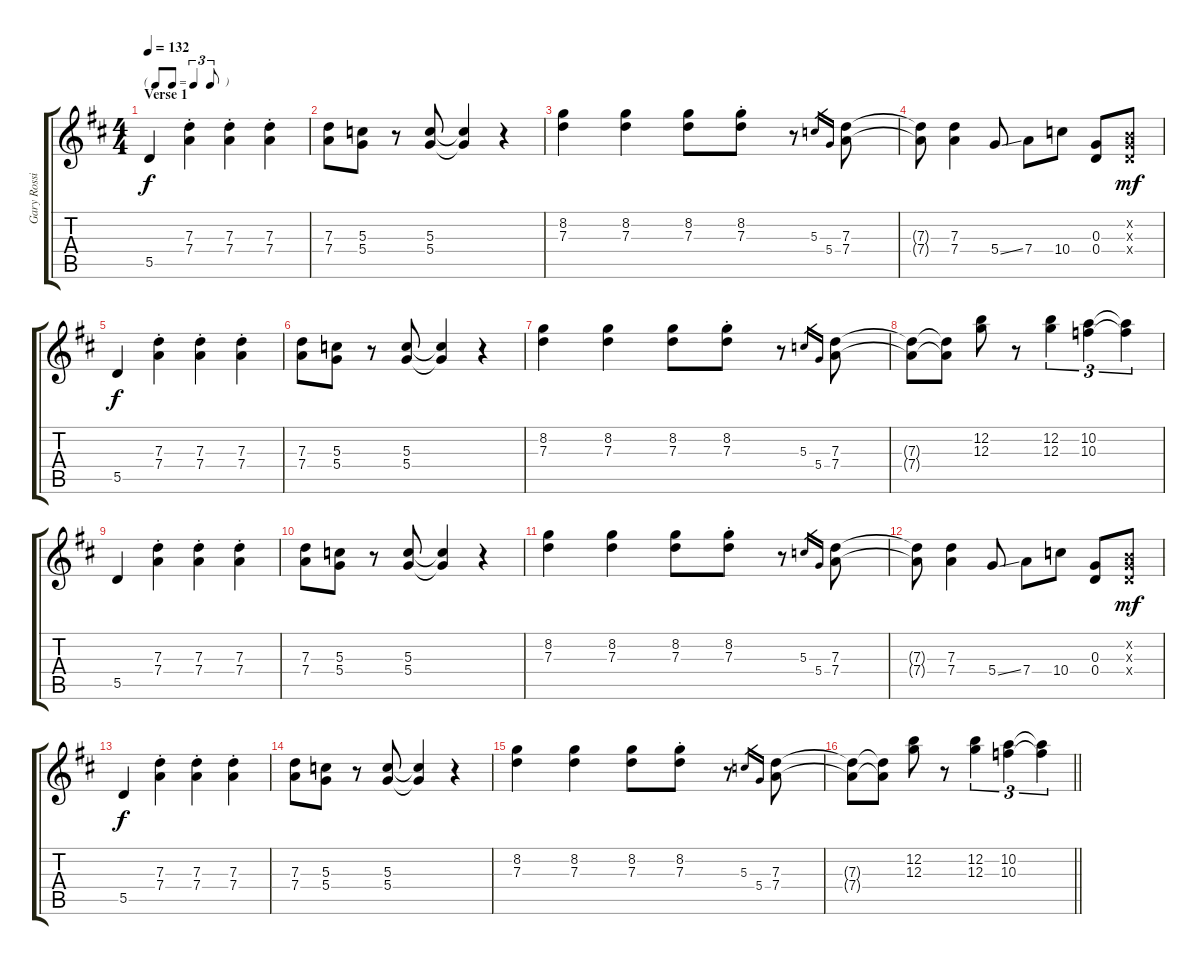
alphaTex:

\track ("Gary Rossington - Lead Guitar" "Gary Rossi") {instrument overdrivenguitar}
\staff {score tabs}
\tuning (E4 B3 G3 D3 A2 E2) {hide}
\ts (4 4)
\tf triplet8th
\section ("" "Verse 1")
\tempo 132
\clef g2
\ks d
5.5.4{dy f} (7.3{st} 7.4{st}).4 (7.3{st} 7.4{st}).4 (7.3{st} 7.4{st}).4 |
(7.3 7.4).8 (5.3 5.4).8 r.8 (5.3 5.4).8 (5.3{t} 5.4{t}).4 r.4 |
(8.2 7.3).4 (8.2 7.3).4 (8.2 7.3).8 (8.2{st} 7.3{st}).8 r.8 5.3.16{gr} 5.4.16{gr} (7.3 7.4).8 |
(7.3{t} 7.4{t}).8 (7.3 7.4).4 5.4{ss}.8 7.4.8 10.4.8 (0.3 0.4).8 (0.2{x} 0.3{x} 0.4{x}).8{dy mf} |
5.5.4{dy f} (7.3{st} 7.4{st}).4 (7.3{st} 7.4{st}).4 (7.3{st} 7.4{st}).4 |
(7.3 7.4).8 (5.3 5.4).8 r.8 (5.3 5.4).8 (5.3{t} 5.4{t}).4 r.4 |
(8.2 7.3).4 (8.2 7.3).4 (8.2 7.3).8 (8.2{st} 7.3{st}).8 r.8 5.3.16{gr} 5.4.16{gr} (7.3 7.4).8 |
(7.3{t} 7.4{t}).8 (7.3{t} 7.4{t}).8 (12.2 12.3).8 r.8 (12.2 12.3).4{tu (3 2)} (10.2 10.3).4{tu (3 2)} (10.2{t} 10.3{t}).4{tu (3 2)} |
5.5.4 (7.3{st} 7.4{st}).4 (7.3{st} 7.4{st}).4 (7.3{st} 7.4{st}).4 |
(7.3 7.4).8 (5.3 5.4).8 r.8 (5.3 5.4).8 (5.3{t} 5.4{t}).4 r.4 |
(8.2 7.3).4 (8.2 7.3).4 (8.2 7.3).8 (8.2{st} 7.3{st}).8 r.8 5.3.16{gr} 5.4.16{gr} (7.3 7.4).8 |
(7.3{t} 7.4{t}).8 (7.3 7.4).4 5.4{ss}.8 7.4.8 10.4.8 (0.3 0.4).8 (0.2{x} 0.3{x} 0.4{x}).8{dy mf} |
5.5.4{dy f} (7.3{st} 7.4{st}).4 (7.3{st} 7.4{st}).4 (7.3{st} 7.4{st}).4 |
(7.3 7.4).8 (5.3 5.4).8 r.8 (5.3 5.4).8 (5.3{t} 5.4{t}).4 r.4 |
(8.2 7.3).4 (8.2 7.3).4 (8.2 7.3).8 (8.2{st} 7.3{st}).8 r.8 5.3.16{gr} 5.4.16{gr} (7.3 7.4).8 |
\barLineRight lightlight
(7.3{t} 7.4{t}).8 (7.3{t} 7.4{t}).8 (12.2 12.3).8 r.8 (12.2 12.3).4{tu (3 2)} (10.2 10.3).4{tu (3 2)} (10.2{t} 10.3{t}).4{tu (3 2)}
